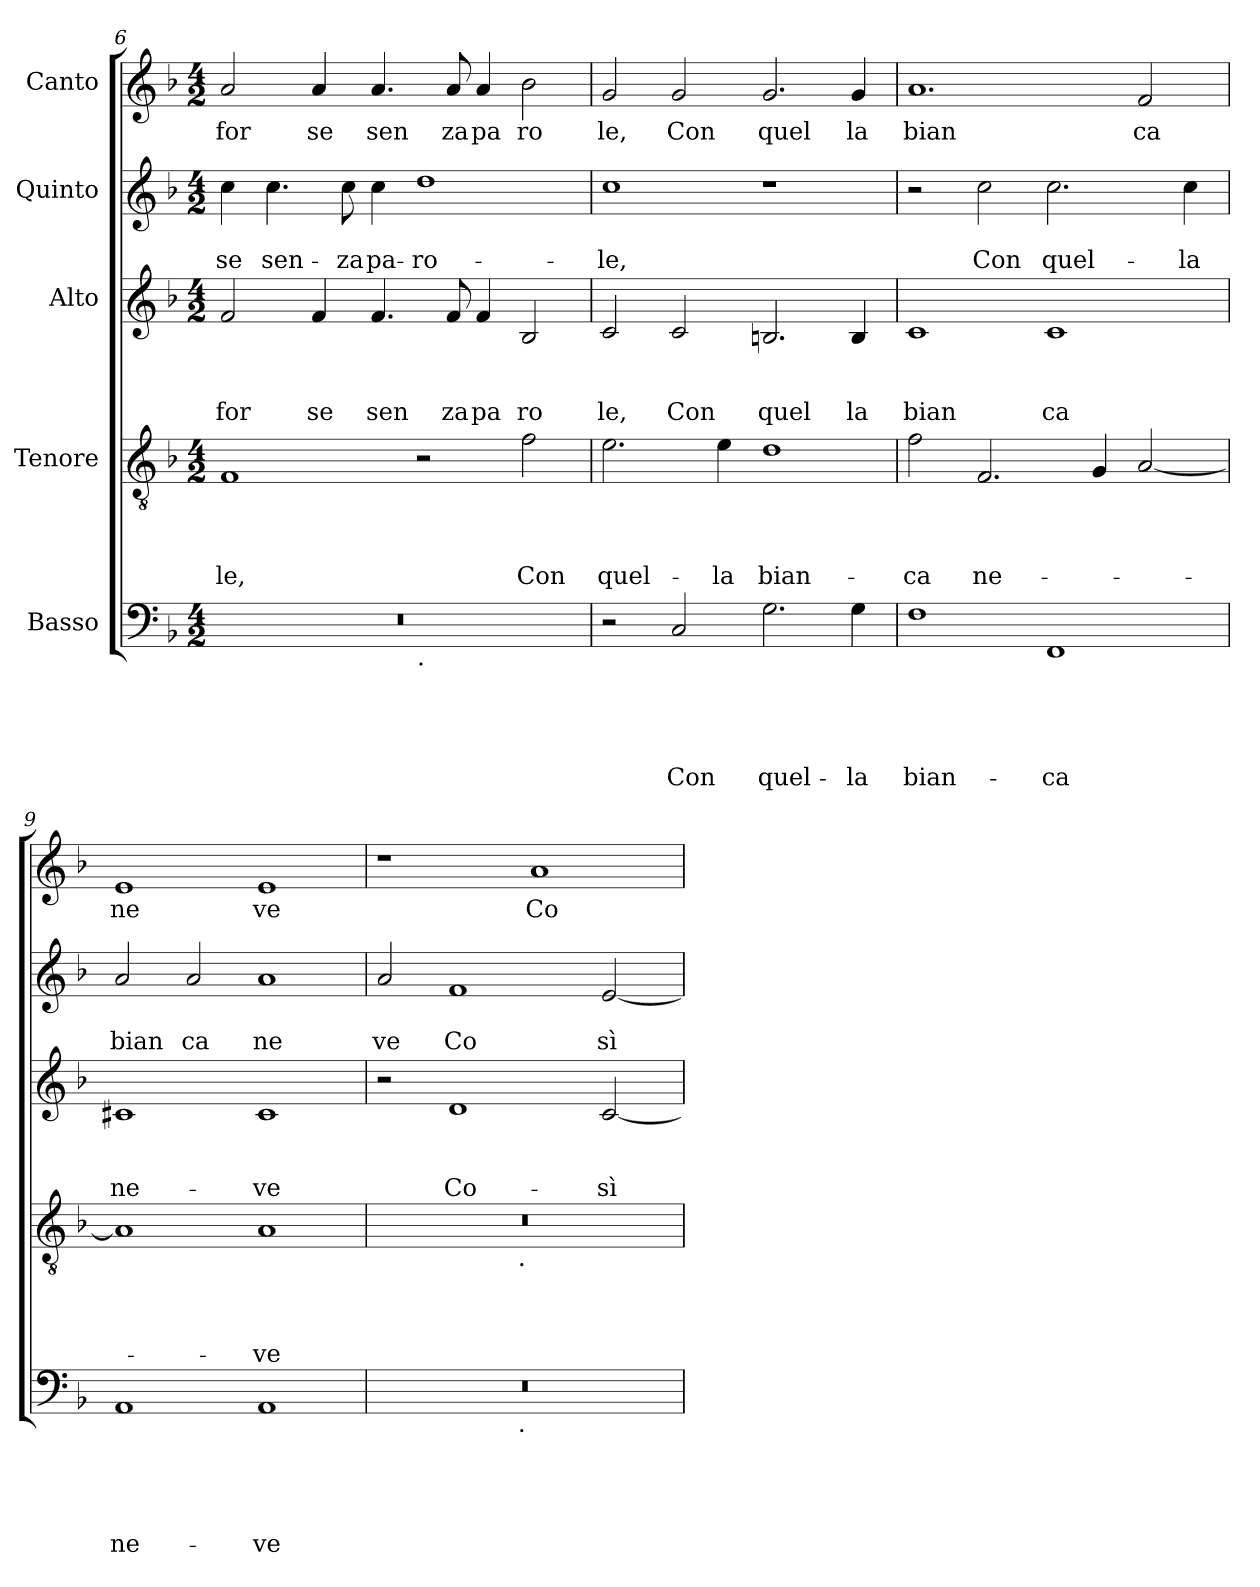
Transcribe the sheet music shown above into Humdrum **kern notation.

**kern	**text	**text	**text	**text	**text	**kern	**text	**text	**text	**text	**kern	**text	**text	**text	**kern	**text	**text	**kern	**text
*part5	*part5	*part5	*part5	*part5	*part5	*part4	*part4	*part4	*part4	*part4	*part3	*part3	*part3	*part3	*part2	*part2	*part2	*part1	*part1
*staff5	*staff5	*staff5	*staff5	*staff5	*staff5	*staff4	*staff4	*staff4	*staff4	*staff4	*staff3	*staff3	*staff3	*staff3	*staff2	*staff2	*staff2	*staff1	*staff1
*I"Basso	*	*	*	*	*	*I"Tenore	*	*	*	*	*I"Alto	*	*	*	*I"Quinto	*	*	*I"Canto	*
*clefF4	*	*	*	*	*	*clefGv2	*	*	*	*	*clefG2	*	*	*	*clefG2	*	*	*clefG2	*
*k[b-]	*	*	*	*	*	*k[b-]	*	*	*	*	*k[b-]	*	*	*	*k[b-]	*	*	*k[b-]	*
*F:	*	*	*	*	*	*F:	*	*	*	*	*F:	*	*	*	*F:	*	*	*F:	*
*M4/2	*	*	*	*	*	*M4/2	*	*	*	*	*M4/2	*	*	*	*M4/2	*	*	*M4/2	*
=6	=6	=6	=6	=6	=6	=6	=6	=6	=6	=6	=6	=6	=6	=6	=6	=6	=6	=6	=6
!	!	!	!	!	!	!	!	!	!	!LO:LY:b	!	!	!	!LO:LY:b	!	!	!LO:LY:b	!	!LO:LY:b
*^	*	*	*	*	*	*	*	*	*	*	*	*	*	*	*	*	*	*	*
0r	1ryy	.	.	.	.	.	1F	.	.	.	-le,	2f/	.	.	for	4cc\	.	-se	2a/	for
!	!	!	!	!	!	!	!	!	!	!	!	!	!	!	!	!	!	!LO:LY:b	!	!
.	.	.	.	.	.	.	.	.	.	.	.	.	.	.	.	4.cc\	.	sen-	.	.
!	!	!	!	!	!	!	!	!	!	!	!	!	!	!	!LO:LY:b	!	!	!	!	!LO:LY:b
.	.	.	.	.	.	.	.	.	.	.	.	4f/	.	.	se	.	.	.	4a/	se
!	!	!	!	!	!	!	!	!	!	!	!	!	!	!	!	!	!	!LO:LY:b	!	!
.	.	.	.	.	.	.	.	.	.	.	.	.	.	.	.	8cc\	.	-za	.	.
!	!	!	!	!	!	!	!	!	!	!	!	!	!	!	!LO:LY:b	!	!	!LO:LY:b	!	!LO:LY:b
.	.	.	.	.	.	.	.	.	.	.	.	4.f/	.	.	sen	4cc\	.	pa-	4.a/	sen
!	!LO:TX:b:t=.	!	!	!	!	!	!	!	!	!	!	!	!	!	!	!	!	!	!	!
!	!	!	!	!	!	!	!	!	!	!	!	!	!	!	!	!	!	!LO:LY:b	!	!
.	1ryy	.	.	.	.	.	2r	.	.	.	.	.	.	.	.	1dd	.	-ro-	.	.
!	!	!	!	!	!	!	!	!	!	!	!	!	!	!	!LO:LY:b	!	!	!	!	!LO:LY:b
.	.	.	.	.	.	.	.	.	.	.	.	8f/	.	.	za	.	.	.	8a/	za
!	!	!	!	!	!	!	!	!	!	!	!	!	!	!	!LO:LY:b	!	!	!	!	!LO:LY:b
.	.	.	.	.	.	.	.	.	.	.	.	4f/	.	.	pa	.	.	.	4a/	pa
!	!	!	!	!	!	!	!	!	!	!	!LO:LY:b	!	!	!	!LO:LY:b	!	!	!	!	!LO:LY:b
.	.	.	.	.	.	.	2f\	.	.	.	Con	2B-/	.	.	ro	.	.	.	2b-\	ro
=7	=7	=7	=7	=7	=7	=7	=7	=7	=7	=7	=7	=7	=7	=7	=7	=7	=7	=7	=7	=7
!	!	!	!	!	!	!	!	!	!	!	!LO:LY:b	!	!	!	!LO:LY:b	!	!	!LO:LY:b	!	!LO:LY:b
*v	*v	*	*	*	*	*	*	*	*	*	*	*	*	*	*	*	*	*	*	*
2r	.	.	.	.	.	2.e\	.	.	.	quel-	2c/	.	.	le,	1cc	.	-le,	2g/	le,
!	!	!	!	!	!LO:LY:b	!	!	!	!	!	!	!	!	!LO:LY:b	!	!	!	!	!LO:LY:b
2C/	.	.	.	.	Con	.	.	.	.	.	2c/	.	.	Con	.	.	.	2g/	Con
!	!	!	!	!	!	!	!	!	!	!LO:LY:b	!	!	!	!	!	!	!	!	!
.	.	.	.	.	.	4e\	.	.	.	-la	.	.	.	.	.	.	.	.	.
!	!	!	!	!	!LO:LY:b	!	!	!	!	!LO:LY:b	!	!	!	!LO:LY:b	!	!	!	!	!LO:LY:b
2.G\	.	.	.	.	quel-	1d	.	.	.	bian-	2.Bn/	.	.	quel	1r	.	.	2.g/	quel
!	!	!	!	!	!LO:LY:b	!	!	!	!	!	!	!	!	!LO:LY:b	!	!	!	!	!LO:LY:b
4G\	.	.	.	.	-la	.	.	.	.	.	4B/	.	.	la	.	.	.	4g/	la
=8	=8	=8	=8	=8	=8	=8	=8	=8	=8	=8	=8	=8	=8	=8	=8	=8	=8	=8	=8
!	!	!	!	!	!LO:LY:b	!	!	!	!	!LO:LY:b	!	!	!	!LO:LY:b	!	!	!	!	!LO:LY:b
1F	.	.	.	.	bian-	2f\	.	.	.	-ca	1c	.	.	bian	2r	.	.	1.a	bian
!	!	!	!	!	!	!	!	!	!	!LO:LY:b	!	!	!	!	!	!	!LO:LY:b	!	!
.	.	.	.	.	.	2.F/	.	.	.	ne-	.	.	.	.	2cc\	.	Con	.	.
!	!	!	!	!	!LO:LY:b	!	!	!	!	!	!	!	!	!LO:LY:b	!	!	!LO:LY:b	!	!
1FF	.	.	.	.	-ca	.	.	.	.	.	1c	.	.	ca	2.cc\	.	quel-	.	.
.	.	.	.	.	.	4G/	.	.	.	.	.	.	.	.	.	.	.	.	.
!	!	!	!	!	!	!	!	!	!	!	!	!	!	!	!	!	!	!	!LO:LY:b
.	.	.	.	.	.	[<2A/	.	.	.	.	.	.	.	.	.	.	.	2f/	ca
!	!	!	!	!	!	!	!	!	!	!	!	!	!	!	!	!	!LO:LY:b	!	!
.	.	.	.	.	.	.	.	.	.	.	.	.	.	.	4cc\	.	-la	.	.
!!LO:LB:g=z
=9	=9	=9	=9	=9	=9	=9	=9	=9	=9	=9	=9	=9	=9	=9	=9	=9	=9	=9	=9
!	!	!	!	!	!LO:LY:b	!	!	!	!	!	!	!	!	!LO:LY:b	!	!	!LO:LY:b	!	!LO:LY:b
1AA	.	.	.	.	ne-	1A]	.	.	.	.	1c#X	.	.	ne-	2a/	.	bian	1e	ne
!	!	!	!	!	!	!	!	!	!	!	!	!	!	!	!	!	!LO:LY:b	!	!
.	.	.	.	.	.	.	.	.	.	.	.	.	.	.	2a/	.	ca	.	.
!	!	!	!	!	!LO:LY:b	!	!	!	!	!LO:LY:b	!	!	!	!LO:LY:b	!	!	!LO:LY:b	!	!LO:LY:b
1AA	.	.	.	.	-ve	1A	.	.	.	-ve	1c#	.	.	-ve	1a	.	ne	1e	ve
=10	=10	=10	=10	=10	=10	=10	=10	=10	=10	=10	=10	=10	=10	=10	=10	=10	=10	=10	=10
!	!	!	!	!	!	!	!	!	!	!	!	!	!	!	!	!	!LO:LY:b	!	!
*^	*	*	*	*	*	*^	*	*	*	*	*	*	*	*	*	*	*	*	*
0r	2ryy	.	.	.	.	.	0r	2ryy	.	.	.	.	2r	.	.	.	2a/	.	ve	1r	.
!	!	!	!	!	!	!	!	!	!	!	!	!	!	!	!	!LO:LY:b	!	!	!LO:LY:b	!	!
.	4...ryy	.	.	.	.	.	.	4...ryy	.	.	.	.	1d	.	.	Co-	1f	.	Co	.	.
!	!	!	!	!	!	!	!	!LO:TX:b:t=.	!	!	!	!	!	!	!	!	!	!	!	!	!
!	!LO:TX:b:t=.	!	!	!	!	!	!	!	!	!	!	!	!	!	!	!	!	!	!	!	!
.	1ryy	.	.	.	.	.	.	1ryy	.	.	.	.	.	.	.	.	.	.	.	.	.
!	!	!	!	!	!	!	!	!	!	!	!	!	!	!	!	!	!	!	!	!	!LO:LY:b
.	.	.	.	.	.	.	.	.	.	.	.	.	.	.	.	.	.	.	.	1a	Co
!	!	!	!	!	!	!	!	!	!	!	!	!	!	!	!	!LO:LY:b	!	!	!LO:LY:b	!	!
.	.	.	.	.	.	.	.	.	.	.	.	.	[<2c/	.	.	-sì	[<2e/	.	sì	.	.
.	32ryy	.	.	.	.	.	.	32ryy	.	.	.	.	.	.	.	.	.	.	.	.	.
*v	*v	*	*	*	*	*	*	*	*	*	*	*	*	*	*	*	*	*	*	*	*
*	*	*	*	*	*	*v	*v	*	*	*	*	*	*	*	*	*	*	*	*	*
=	=	=	=	=	=	=	=	=	=	=	=	=	=	=	=	=	=	=	=
*-	*-	*-	*-	*-	*-	*-	*-	*-	*-	*-	*-	*-	*-	*-	*-	*-	*-	*-	*-
